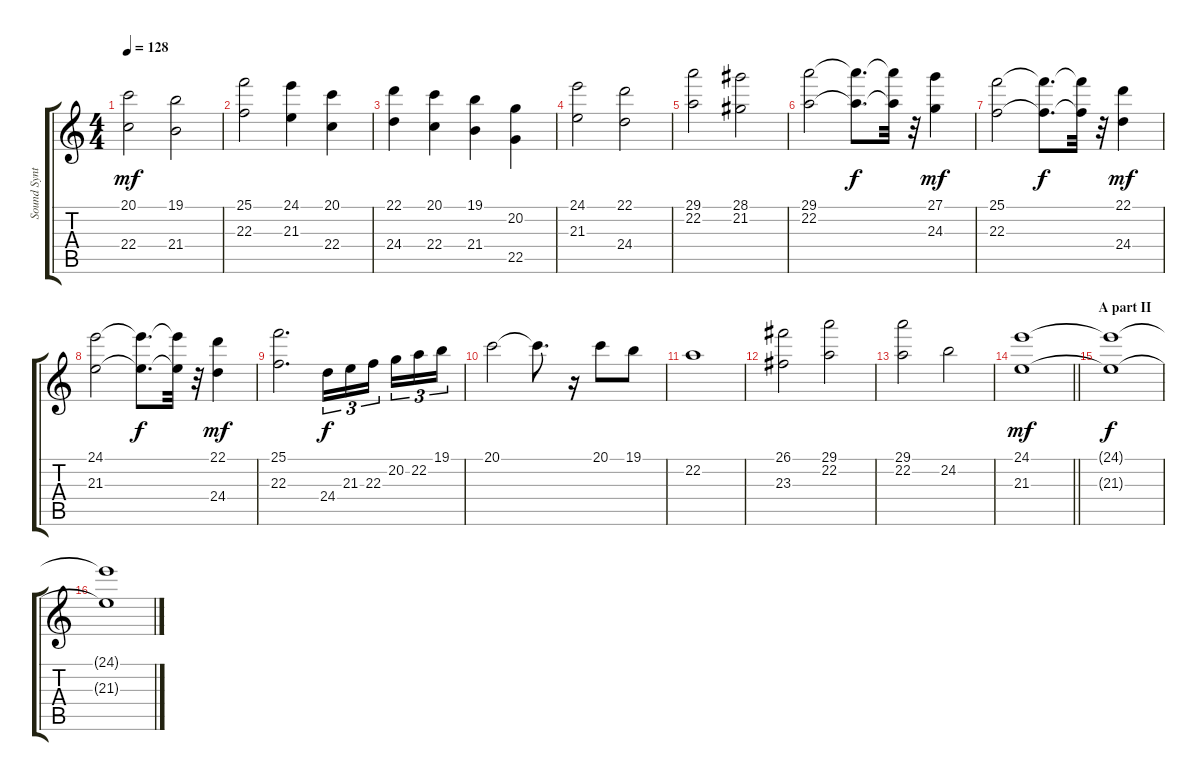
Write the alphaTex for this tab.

\track ("Sound Synth" "Sound Synt") {instrument pad3polysynth}
\staff {score tabs}
\tuning (E4 B3 G3 D3 A2 E2) {hide}
\ts (4 4)
\tempo 128
\clef g2
\ks c
(20.1 22.4).2{dy mf} (19.1 21.4).2 |
(25.1 22.3).2 (24.1 21.3).4 (20.1 22.4).4 |
(22.1 24.4).4 (20.1 22.4).4 (19.1 21.4).4 (20.2 22.5).4 |
(24.1 21.3).2 (22.1 24.4).2 |
(29.1 22.2).2 (28.1 21.2).2 |
(29.1 22.2).2 (29.1{t} 22.2{t}).8{d dy f} (29.1{t} 22.2{t}).32 r.32 (27.1 24.3).4{dy mf} |
(25.1 22.3).2 (25.1{t} 22.3{t}).8{d dy f} (25.1{t} 22.3{t}).32 r.32 (22.1 24.4).4{dy mf} |
(24.1 21.3).2 (24.1{t} 21.3{t}).8{d dy f} (24.1{t} 21.3{t}).32 r.32 (22.1 24.4).4{dy mf} |
(25.1 22.3).2{d} 24.4.16{tu (3 2) dy f} 21.3.16{tu (3 2)} 22.3.16{tu (3 2) beam splitsecondary} 20.2.16{tu (3 2)} 22.2.16{tu (3 2)} 19.1.16{tu (3 2)} |
20.1.2 20.1{t}.8{d} r.16 20.1.8 19.1.8 |
22.2.1 |
(26.1 23.3).2 (29.1 22.2).2 |
(29.1 22.2).2 24.2.2 |
\barLineRight lightlight
(24.1 21.3).1{dy mf} |
\section ("" "A part II")
(24.1{t} 21.3{t}).1{dy f} |
(24.1{t} 21.3{t}).1
